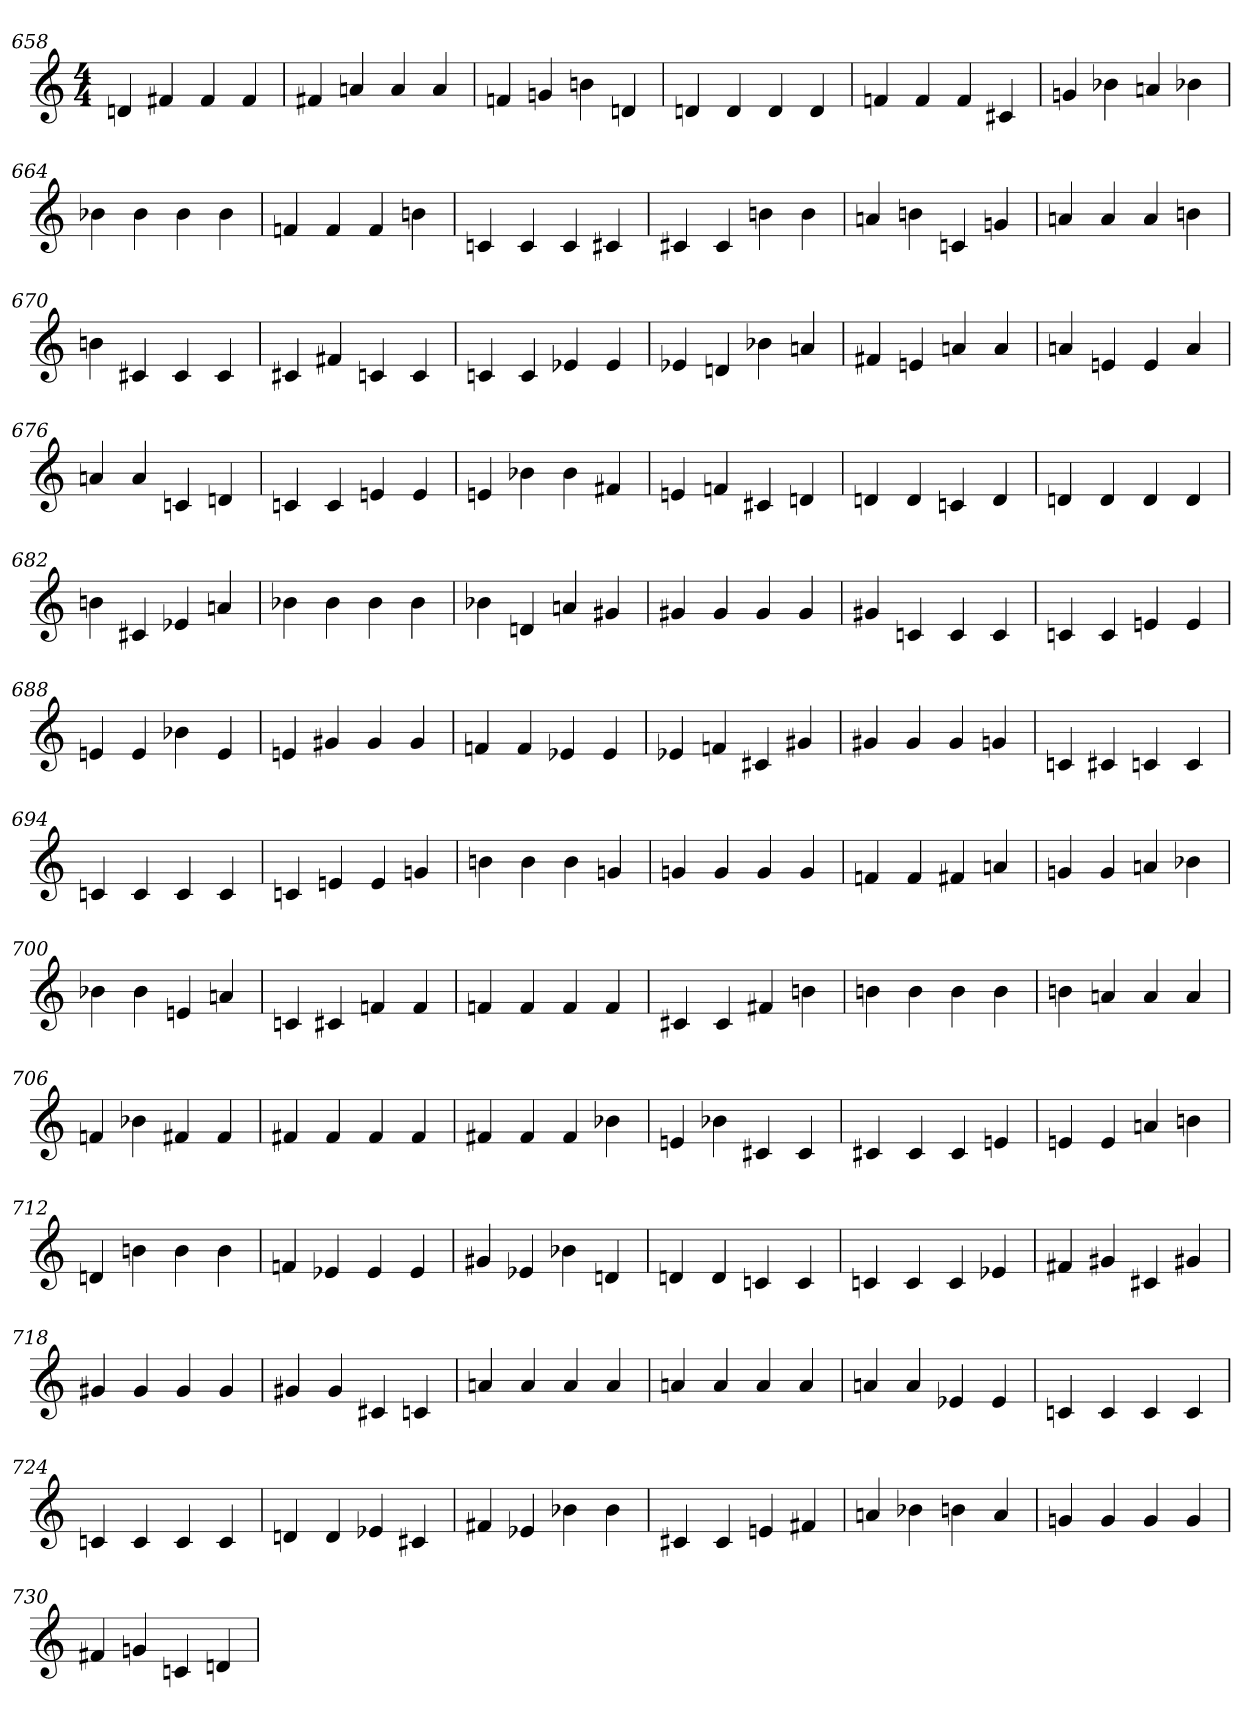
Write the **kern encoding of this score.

**kern
*part1
*staff1
*clefG2
*M4/4
=658
4dn
4f#X
4f#
4f#
=659
4f#X
4an
4a
4a
=660
4fn
4gn
4bn
4dn
=661
4dn
4d
4d
4d
=662
4fn
4f
4f
4c#X
=663
4gn
4b-X
4an
4b-X
=664
4b-X
4b-
4b-
4b-
=665
4fn
4f
4f
4bn
=666
4cn
4c
4c
4c#X
=667
4c#X
4c#
4bn
4b
=668
4an
4bn
4cn
4gn
=669
4an
4a
4a
4bn
=670
4bn
4c#X
4c#
4c#
=671
4c#X
4f#X
4cn
4c
=672
4cn
4c
4e-X
4e-
=673
4e-X
4dn
4b-X
4an
=674
4f#X
4en
4an
4a
=675
4an
4en
4e
4a
=676
4an
4a
4cn
4dn
=677
4cn
4c
4en
4e
=678
4en
4b-X
4b-
4f#X
=679
4en
4fn
4c#X
4dn
=680
4dn
4d
4cn
4d
=681
4dn
4d
4d
4d
=682
4bn
4c#X
4e-X
4an
=683
4b-X
4b-
4b-
4b-
=684
4b-X
4dn
4an
4g#X
=685
4g#X
4g#
4g#
4g#
=686
4g#X
4cn
4c
4c
=687
4cn
4c
4en
4e
=688
4en
4e
4b-X
4e
=689
4en
4g#X
4g#
4g#
=690
4fn
4f
4e-X
4e-
=691
4e-X
4fn
4c#X
4g#X
=692
4g#X
4g#
4g#
4gn
=693
4cn
4c#X
4cn
4c
=694
4cn
4c
4c
4c
=695
4cn
4en
4e
4gn
=696
4bn
4b
4b
4gn
=697
4gn
4g
4g
4g
=698
4fn
4f
4f#X
4an
=699
4gn
4g
4an
4b-X
=700
4b-X
4b-
4en
4an
=701
4cn
4c#X
4fn
4f
=702
4fn
4f
4f
4f
=703
4c#X
4c#
4f#X
4bn
=704
4bn
4b
4b
4b
=705
4bn
4an
4a
4a
=706
4fn
4b-X
4f#X
4f#
=707
4f#X
4f#
4f#
4f#
=708
4f#X
4f#
4f#
4b-X
=709
4en
4b-X
4c#X
4c#
=710
4c#X
4c#
4c#
4en
=711
4en
4e
4an
4bn
=712
4dn
4bn
4b
4b
=713
4fn
4e-X
4e-
4e-
=714
4g#X
4e-X
4b-X
4dn
=715
4dn
4d
4cn
4c
=716
4cn
4c
4c
4e-X
=717
4f#X
4g#X
4c#X
4g#X
=718
4g#X
4g#
4g#
4g#
=719
4g#X
4g#
4c#X
4cn
=720
4an
4a
4a
4a
=721
4an
4a
4a
4a
=722
4an
4a
4e-X
4e-
=723
4cn
4c
4c
4c
=724
4cn
4c
4c
4c
=725
4dn
4d
4e-X
4c#X
=726
4f#X
4e-X
4b-X
4b-
=727
4c#X
4c#
4en
4f#X
=728
4an
4b-X
4bn
4a
=729
4gn
4g
4g
4g
=730
4f#X
4gn
4cn
4dn
=
*-
